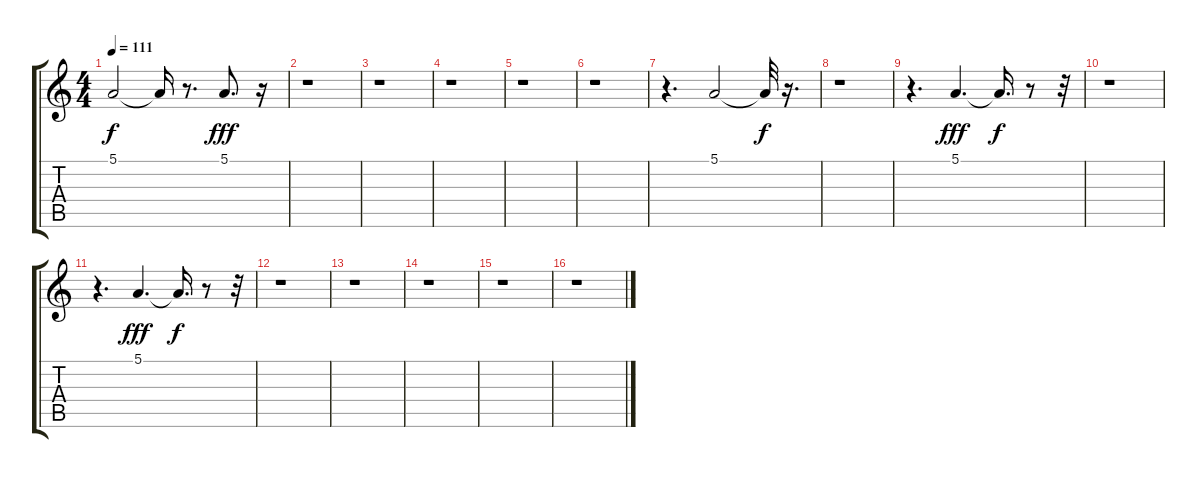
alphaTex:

\track "" {instrument synthstrings1}
\staff {score tabs}
\tuning (E4 B3 G3 D3 A2 E2) {hide}
\ts (4 4)
\tempo 111
\clef g2
\ks c
5.1{t}.2{dy f} 5.1{t}.16 r.8{d} 5.1.8{d dy fff} r.16 |
r.1 |
r.1 |
r.1 |
r.1 |
r.1 |
r.4{d} 5.1.2 5.1{t}.32{dy f} r.16{d} |
r.1 |
r.4{d} 5.1.4{d dy fff} 5.1{t}.16{d dy f} r.8 r.32 |
r.1 |
r.4{d} 5.1.4{d dy fff} 5.1{t}.16{d dy f} r.8 r.32 |
r.1 |
r.1 |
r.1 |
r.1 |
r.1
